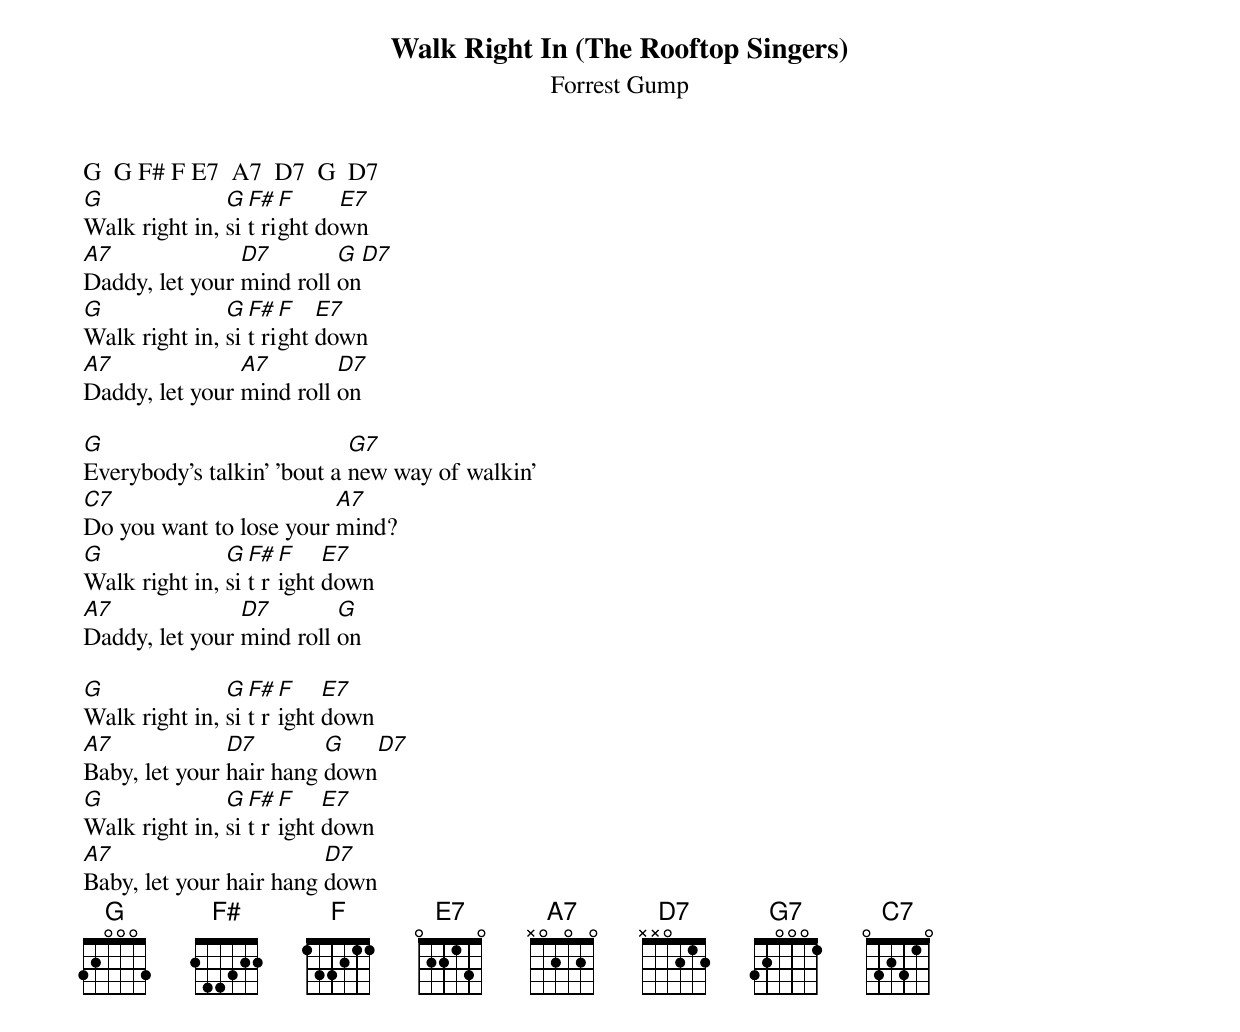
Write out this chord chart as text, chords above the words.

Walk Right In (The Rooftop Singers)
Forrest Gump

G  G F# F E7  A7  D7  G  D7
G              G F#  F     E7
Walk right in, sit right down
A7              D7        G    D7
Daddy, let your mind roll on
G              G F#  F   E7
Walk right in, sit right down
A7              A7        D7
Daddy, let your mind roll on

G                           G7
Everybody's talkin' 'bout a new way of walkin'
C7                       A7
Do you want to lose your mind?
G              G F# F    E7
Walk right in, sit right down
A7              D7        G
Daddy, let your mind roll on

G              G F# F    E7
Walk right in, sit right down
A7             D7        G     D7
Baby, let your hair hang down
G              G F# F    E7
Walk right in, sit right down
A7                       D7
Baby, let your hair hang down
